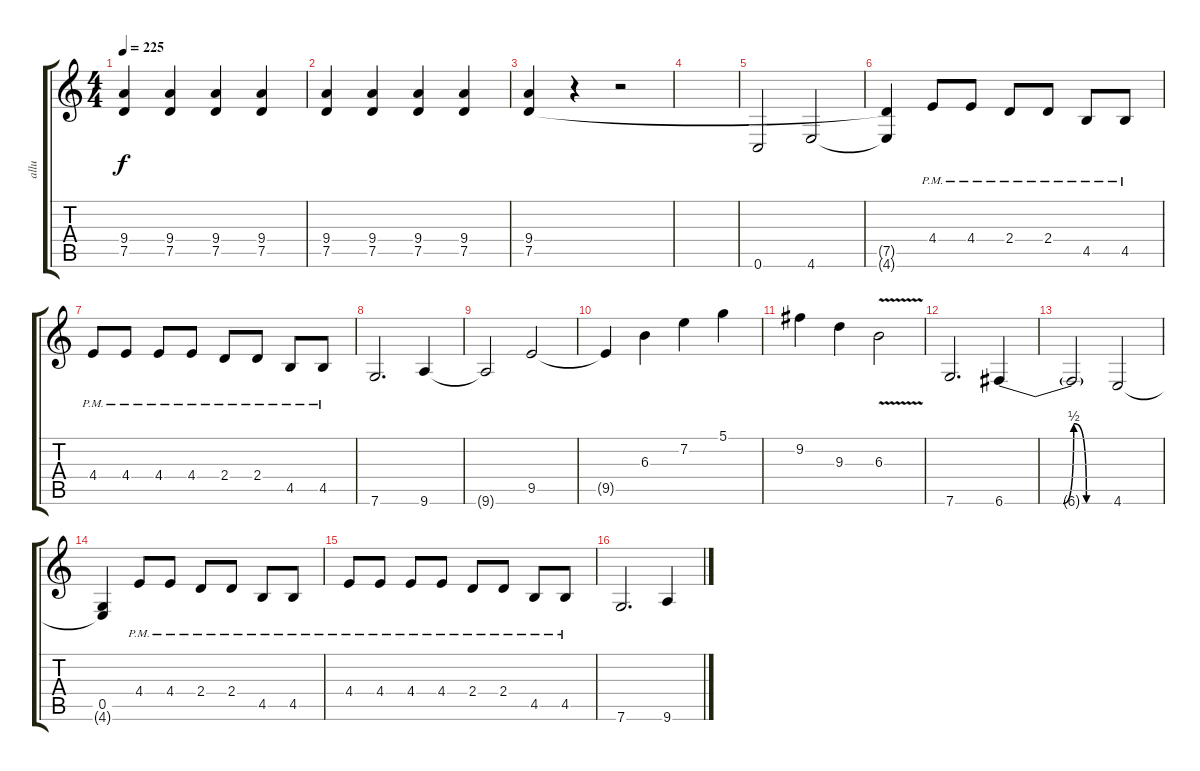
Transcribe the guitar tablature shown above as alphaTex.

\track ("allu" "allu") {instrument distortionguitar}
\staff {score tabs}
\tuning (D4 A3 F3 C3 G2 C2) {hide}
\ts (4 4)
\tempo 225
\clef g2
\ks c
(9.4{t} 7.5{t}).4{dy f} (9.4 7.5).4 (9.4 7.5).4 (9.4 7.5).4 |
(9.4 7.5).4 (9.4 7.5).4 (9.4 7.5).4 (9.4 7.5).4 |
(9.4 7.5).4 r.4 r.2 |
|
0.6.2 4.6.2 |
(7.5{t} 4.6{t}).4 4.4{pm}.8 4.4{pm}.8 2.4{pm}.8 2.4{pm}.8 4.5{pm}.8 4.5{pm}.8 |
4.4{pm}.8 4.4{pm}.8 4.4{pm}.8 4.4{pm}.8 2.4{pm}.8 2.4{pm}.8 4.5{pm}.8 4.5{pm}.8 |
7.6.2{d} 9.6.4 |
9.6{t}.2 9.5.2 |
9.5{t}.4 6.3.4 7.2.4 5.1.4 |
9.2.4 9.3.4 6.3{v}.2 |
7.6.2{d} 6.6{be (custom 0 0 15 0 32 0 38 2 45 0 60 0)}.4 |
6.6{t}.2 4.6.2 |
(0.5 4.6{t}).4 4.4{pm}.8 4.4{pm}.8 2.4{pm}.8 2.4{pm}.8 4.5{pm}.8 4.5{pm}.8 |
4.4{pm}.8 4.4{pm}.8 4.4{pm}.8 4.4{pm}.8 2.4{pm}.8 2.4{pm}.8 4.5{pm}.8 4.5{pm}.8 |
7.6.2{d} 9.6.4
